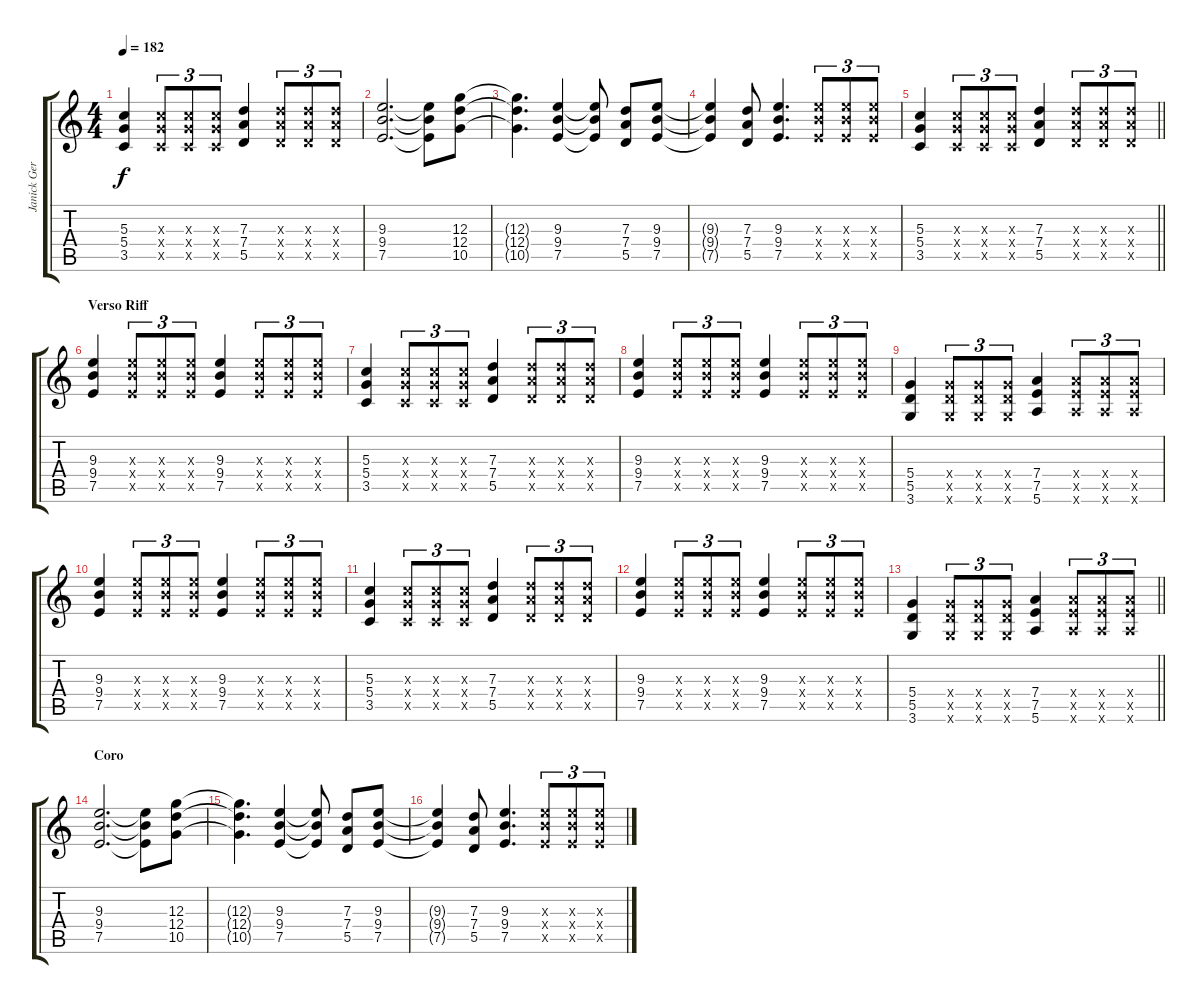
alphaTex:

\track ("Janick Gers" "Janick Ger") {instrument distortionguitar}
\staff {score tabs}
\tuning (E4 B3 G3 D3 A2 E2) {hide}
\ts (4 4)
\tempo 182
\clef g2
\ks c
(5.3 5.4 3.5).4{dy f} (5.3{x} 5.4{x} 3.5{x}).8{tu (3 2)} (5.3{x} 5.4{x} 3.5{x}).8{tu (3 2)} (5.3{x} 5.4{x} 3.5{x}).8{tu (3 2)} (7.3 7.4 5.5).4 (7.3{x} 7.4{x} 5.5{x}).8{tu (3 2)} (7.3{x} 7.4{x} 5.5{x}).8{tu (3 2)} (7.3{x} 7.4{x} 5.5{x}).8{tu (3 2)} |
(9.3 9.4 7.5).2{d} (9.3{t} 9.4{t} 7.5{t}).8 (12.3 12.4 10.5).8 |
(12.3{t} 12.4{t} 10.5{t}).4{d} (9.3 9.4 7.5).4 (9.3{t} 9.4{t} 7.5{t}).8 (7.3 7.4 5.5).8 (9.3 9.4 7.5).8 |
(9.3{t} 9.4{t} 7.5{t}).4 (7.3 7.4 5.5).8 (9.3 9.4 7.5).4{d} (9.3{x} 9.4{x} 7.5{x}).8{tu (3 2)} (9.3{x} 9.4{x} 7.5{x}).8{tu (3 2)} (9.3{x} 9.4{x} 7.5{x}).8{tu (3 2)} |
\barLineRight lightlight
(5.3 5.4 3.5).4 (5.3{x} 5.4{x} 3.5{x}).8{tu (3 2)} (5.3{x} 5.4{x} 3.5{x}).8{tu (3 2)} (5.3{x} 5.4{x} 3.5{x}).8{tu (3 2)} (7.3 7.4 5.5).4 (7.3{x} 7.4{x} 5.5{x}).8{tu (3 2)} (7.3{x} 7.4{x} 5.5{x}).8{tu (3 2)} (7.3{x} 7.4{x} 5.5{x}).8{tu (3 2)} |
\section ("" "Verso Riff")
(9.3 9.4 7.5).4 (9.3{x} 9.4{x} 7.5{x}).8{tu (3 2)} (9.3{x} 9.4{x} 7.5{x}).8{tu (3 2)} (9.3{x} 9.4{x} 7.5{x}).8{tu (3 2)} (9.3 9.4 7.5).4 (9.3{x} 9.4{x} 7.5{x}).8{tu (3 2)} (9.3{x} 9.4{x} 7.5{x}).8{tu (3 2)} (9.3{x} 9.4{x} 7.5{x}).8{tu (3 2)} |
(5.3 5.4 3.5).4 (5.3{x} 5.4{x} 3.5{x}).8{tu (3 2)} (5.3{x} 5.4{x} 3.5{x}).8{tu (3 2)} (5.3{x} 5.4{x} 3.5{x}).8{tu (3 2)} (7.3 7.4 5.5).4 (7.3{x} 7.4{x} 5.5{x}).8{tu (3 2)} (7.3{x} 7.4{x} 5.5{x}).8{tu (3 2)} (7.3{x} 7.4{x} 5.5{x}).8{tu (3 2)} |
(9.3 9.4 7.5).4 (9.3{x} 9.4{x} 7.5{x}).8{tu (3 2)} (9.3{x} 9.4{x} 7.5{x}).8{tu (3 2)} (9.3{x} 9.4{x} 7.5{x}).8{tu (3 2)} (9.3 9.4 7.5).4 (9.3{x} 9.4{x} 7.5{x}).8{tu (3 2)} (9.3{x} 9.4{x} 7.5{x}).8{tu (3 2)} (9.3{x} 9.4{x} 7.5{x}).8{tu (3 2)} |
(5.4 5.5 3.6).4 (5.4{x} 5.5{x} 3.6{x}).8{tu (3 2)} (5.4{x} 5.5{x} 3.6{x}).8{tu (3 2)} (5.4{x} 5.5{x} 3.6{x}).8{tu (3 2)} (7.4 7.5 5.6).4 (7.4{x} 7.5{x} 5.6{x}).8{tu (3 2)} (7.4{x} 7.5{x} 5.6{x}).8{tu (3 2)} (7.4{x} 7.5{x} 5.6{x}).8{tu (3 2)} |
(9.3 9.4 7.5).4 (9.3{x} 9.4{x} 7.5{x}).8{tu (3 2)} (9.3{x} 9.4{x} 7.5{x}).8{tu (3 2)} (9.3{x} 9.4{x} 7.5{x}).8{tu (3 2)} (9.3 9.4 7.5).4 (9.3{x} 9.4{x} 7.5{x}).8{tu (3 2)} (9.3{x} 9.4{x} 7.5{x}).8{tu (3 2)} (9.3{x} 9.4{x} 7.5{x}).8{tu (3 2)} |
(5.3 5.4 3.5).4 (5.3{x} 5.4{x} 3.5{x}).8{tu (3 2)} (5.3{x} 5.4{x} 3.5{x}).8{tu (3 2)} (5.3{x} 5.4{x} 3.5{x}).8{tu (3 2)} (7.3 7.4 5.5).4 (7.3{x} 7.4{x} 5.5{x}).8{tu (3 2)} (7.3{x} 7.4{x} 5.5{x}).8{tu (3 2)} (7.3{x} 7.4{x} 5.5{x}).8{tu (3 2)} |
(9.3 9.4 7.5).4 (9.3{x} 9.4{x} 7.5{x}).8{tu (3 2)} (9.3{x} 9.4{x} 7.5{x}).8{tu (3 2)} (9.3{x} 9.4{x} 7.5{x}).8{tu (3 2)} (9.3 9.4 7.5).4 (9.3{x} 9.4{x} 7.5{x}).8{tu (3 2)} (9.3{x} 9.4{x} 7.5{x}).8{tu (3 2)} (9.3{x} 9.4{x} 7.5{x}).8{tu (3 2)} |
\barLineRight lightlight
(5.4 5.5 3.6).4 (5.4{x} 5.5{x} 3.6{x}).8{tu (3 2)} (5.4{x} 5.5{x} 3.6{x}).8{tu (3 2)} (5.4{x} 5.5{x} 3.6{x}).8{tu (3 2)} (7.4 7.5 5.6).4 (7.4{x} 7.5{x} 5.6{x}).8{tu (3 2)} (7.4{x} 7.5{x} 5.6{x}).8{tu (3 2)} (7.4{x} 7.5{x} 5.6{x}).8{tu (3 2)} |
\section ("" "Coro")
(9.3 9.4 7.5).2{d} (9.3{t} 9.4{t} 7.5{t}).8 (12.3 12.4 10.5).8 |
(12.3{t} 12.4{t} 10.5{t}).4{d} (9.3 9.4 7.5).4 (9.3{t} 9.4{t} 7.5{t}).8 (7.3 7.4 5.5).8 (9.3 9.4 7.5).8 |
(9.3{t} 9.4{t} 7.5{t}).4 (7.3 7.4 5.5).8 (9.3 9.4 7.5).4{d} (9.3{x} 9.4{x} 7.5{x}).8{tu (3 2)} (9.3{x} 9.4{x} 7.5{x}).8{tu (3 2)} (9.3{x} 9.4{x} 7.5{x}).8{tu (3 2)}
